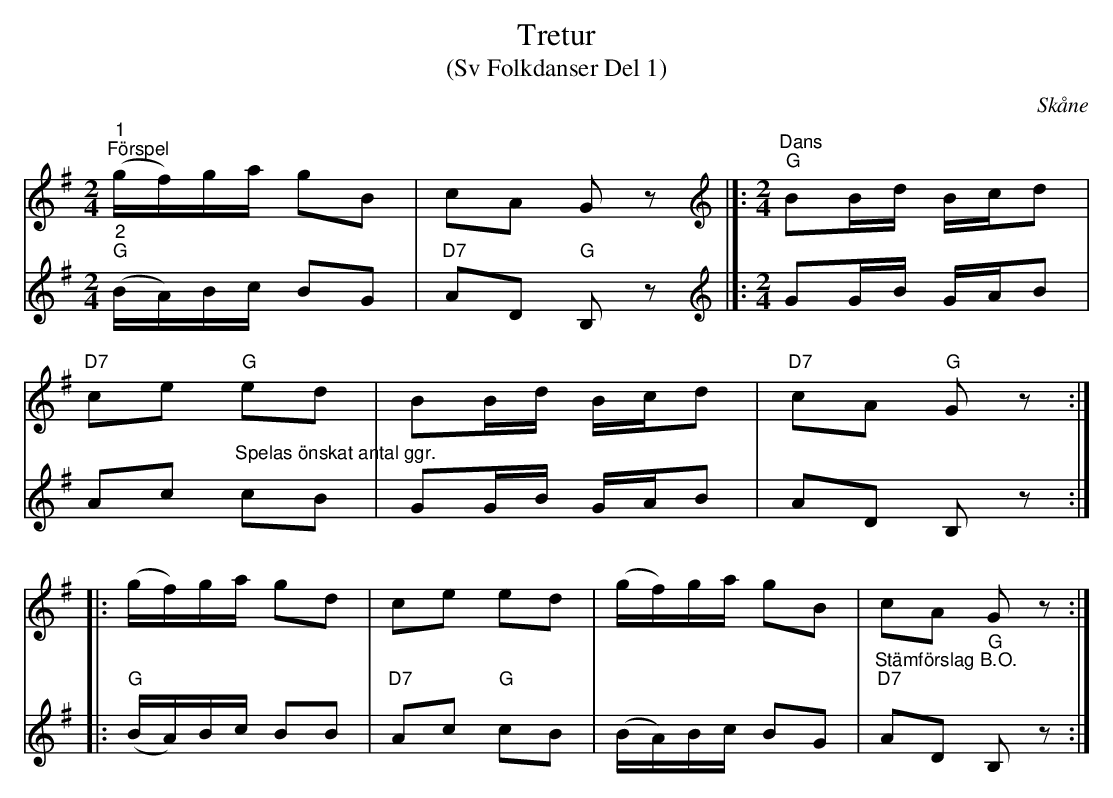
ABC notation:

X:1
T:Tretur
T:(Sv Folkdanser Del 1)
O:Skåne
L:1/8
M:2/4
K:G
V:1
"^1""^Förspel" (g/f/)g/a/ gB | cA G z |]:[K:G][M:2/4][K:treble]"^Dans""G" BB/d/ B/c/d |
"D7" ce"G" ed | BB/d/ B/c/d |"D7" cA"G" G z ::
(g/f/)g/a/ gd | ce ed | (g/f/)g/a/ gB | cA G z :|
V:2
"^2""G" (B/A/)B/c/ BG |"D7" AD"G" B, z |]:[K:G][M:2/4][K:treble] GG/B/ G/A/B |
Ac"^Spelas önskat antal ggr." cB | GG/B/ G/A/B | AD B, z ::
"G" (B/A/)B/c/ BB |"D7" Ac"G" cB | (B/A/)B/c/ BG |"^Stämförslag B.O.""D7" AD"G" B, z :|
